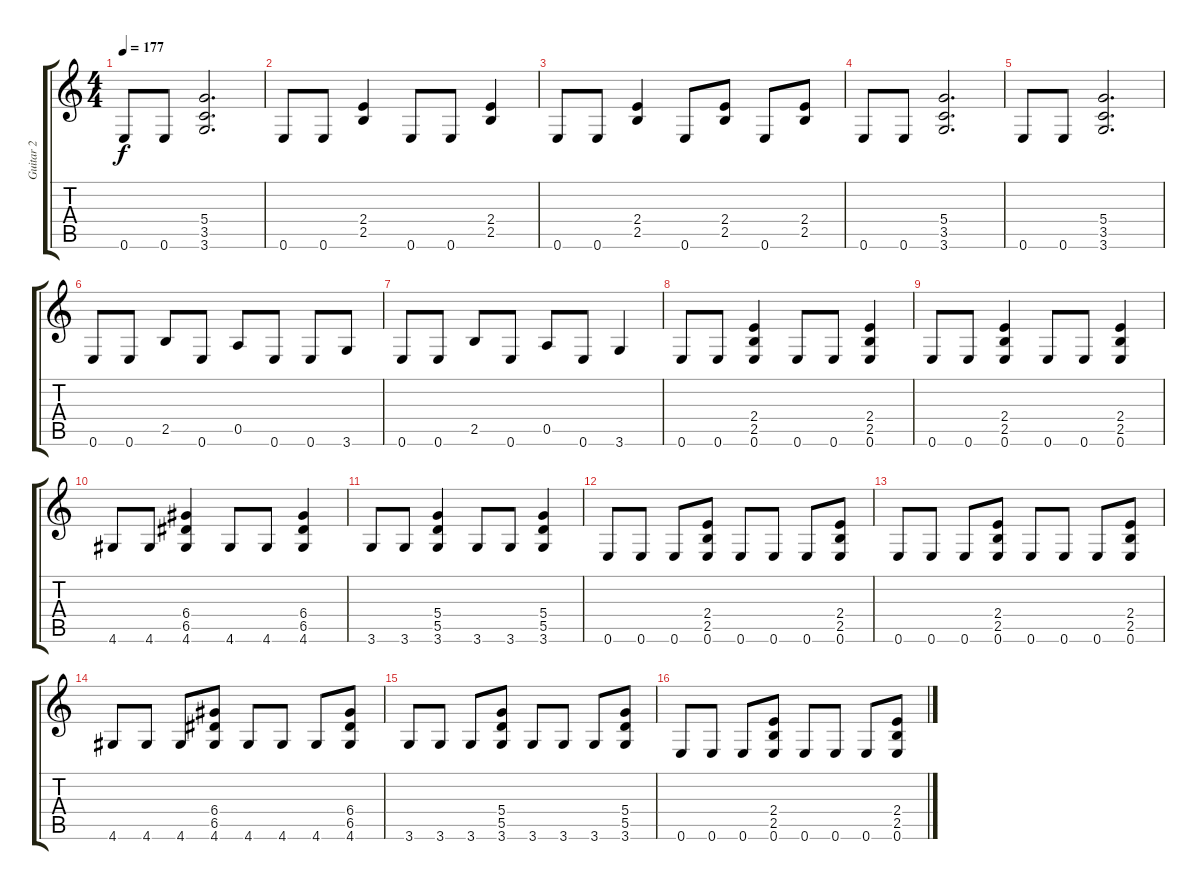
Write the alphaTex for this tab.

\track ("Guitar 2" "Guitar 2") {instrument distortionguitar}
\staff {score tabs}
\tuning (E4 B3 G3 D3 A2 E2) {hide}
\ts (4 4)
\tempo 177
\clef g2
\ks c
0.6.8{dy f} 0.6.8 (5.4 3.5 3.6).2{d} |
0.6.8 0.6.8 (2.4 2.5).4 0.6.8 0.6.8 (2.4 2.5).4 |
0.6.8 0.6.8 (2.4 2.5).4 0.6.8 (2.4 2.5).8 0.6.8 (2.4 2.5).8 |
0.6.8 0.6.8 (5.4 3.5 3.6).2{d} |
0.6.8 0.6.8 (5.4 3.5 3.6).2{d} |
0.6.8 0.6.8 2.5.8 0.6.8 0.5.8 0.6.8 0.6.8 3.6.8 |
0.6.8 0.6.8 2.5.8 0.6.8 0.5.8 0.6.8 3.6.4 |
0.6.8 0.6.8 (2.4 2.5 0.6).4 0.6.8 0.6.8 (2.4 2.5 0.6).4 |
0.6.8 0.6.8 (2.4 2.5 0.6).4 0.6.8 0.6.8 (2.4 2.5 0.6).4 |
4.6.8 4.6.8 (6.4 6.5 4.6).4 4.6.8 4.6.8 (6.4 6.5 4.6).4 |
3.6.8 3.6.8 (5.4 5.5 3.6).4 3.6.8 3.6.8 (5.4 5.5 3.6).4 |
0.6.8 0.6.8 0.6.8 (2.4 2.5 0.6).8 0.6.8 0.6.8 0.6.8 (2.4 2.5 0.6).8 |
0.6.8 0.6.8 0.6.8 (2.4 2.5 0.6).8 0.6.8 0.6.8 0.6.8 (2.4 2.5 0.6).8 |
4.6.8 4.6.8 4.6.8 (6.4 6.5 4.6).8 4.6.8 4.6.8 4.6.8 (6.4 6.5 4.6).8 |
3.6.8 3.6.8 3.6.8 (5.4 5.5 3.6).8 3.6.8 3.6.8 3.6.8 (5.4 5.5 3.6).8 |
0.6.8 0.6.8 0.6.8 (2.4 2.5 0.6).8 0.6.8 0.6.8 0.6.8 (2.4 2.5 0.6).8
